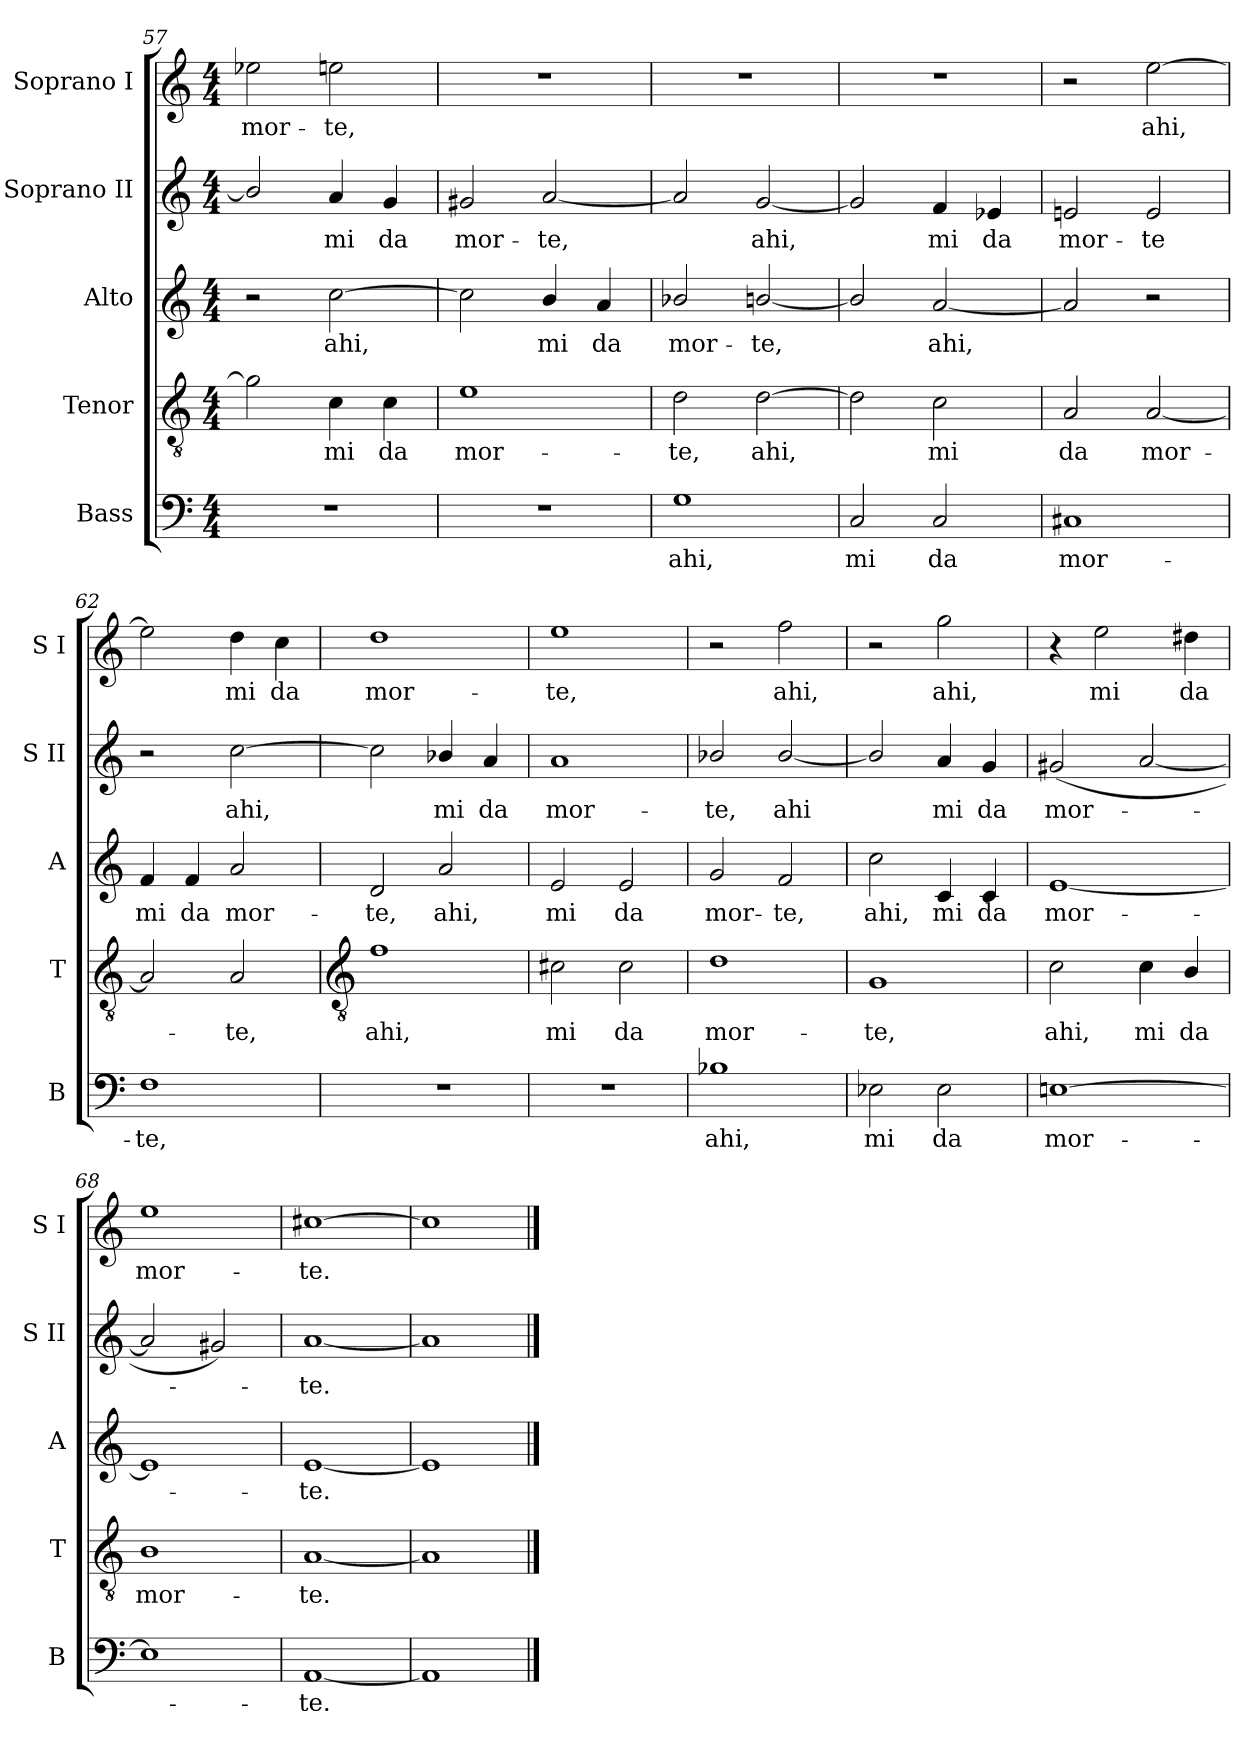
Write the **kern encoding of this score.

**kern	**text	**kern	**text	**kern	**text	**kern	**text	**kern	**text
*part5	*part5	*part4	*part4	*part3	*part3	*part2	*part2	*part1	*part1
*staff5	*staff5	*staff4	*staff4	*staff3	*staff3	*staff2	*staff2	*staff1	*staff1
*I"Bass	*	*I"Tenor	*	*I"Alto	*	*I"Soprano II	*	*I"Soprano I	*
*I'B	*	*I'T	*	*I'A	*	*I'S II	*	*I'S I	*
*clefF4	*	*clefGv2	*	*clefG2	*	*clefG2	*	*clefG2	*
*k[]	*	*k[]	*	*k[]	*	*k[]	*	*k[]	*
*C:	*	*C:	*	*C:	*	*C:	*	*C:	*
*M4/4	*	*M4/4	*	*M4/4	*	*M4/4	*	*M4/4	*
=57	=57	=57	=57	=57	=57	=57	=57	=57	=57
!	!	!	!	!	!	!	!	!	!LO:LY:b
1r	.	2g]	.	2r	.	2b/]	.	2ee-X	mor-
!	!	!	!LO:LY:b	!	!LO:LY:b	!	!LO:LY:b	!	!LO:LY:b
.	.	4c	mi	[2cc	ahi,	4a	mi	2een	-te,
!	!	!	!LO:LY:b	!	!	!	!LO:LY:b	!	!
.	.	4c	da	.	.	4g	da	.	.
=58	=58	=58	=58	=58	=58	=58	=58	=58	=58
!	!	!	!LO:LY:b	!	!	!	!LO:LY:b	!	!
1r	.	1e	mor-	2cc]	.	2g#X	mor-	1r	.
!	!	!	!	!	!LO:LY:b	!	!LO:LY:b	!	!
.	.	.	.	4b/	mi	[2a	-te,	.	.
!	!	!	!	!	!LO:LY:b	!	!	!	!
.	.	.	.	4a	da	.	.	.	.
=59	=59	=59	=59	=59	=59	=59	=59	=59	=59
!	!LO:LY:b	!	!LO:LY:b	!	!LO:LY:b	!	!	!	!
1G	ahi,	2d	-te,	2b-X/	mor-	2a]	.	1r	.
!	!	!	!LO:LY:b	!	!LO:LY:b	!	!LO:LY:b	!	!
.	.	[2d	ahi,	[2bn/	-te,	[2g	ahi,	.	.
=60	=60	=60	=60	=60	=60	=60	=60	=60	=60
!	!LO:LY:b	!	!	!	!	!	!	!	!
2C	mi	2d]	.	2b/]	.	2g]	.	1r	.
!	!LO:LY:b	!	!LO:LY:b	!	!LO:LY:b	!	!LO:LY:b	!	!
2C	da	2c	mi	[2a	ahi,	4f	mi	.	.
!	!	!	!	!	!	!	!LO:LY:b	!	!
.	.	.	.	.	.	4e-X	da	.	.
=61	=61	=61	=61	=61	=61	=61	=61	=61	=61
!	!LO:LY:b	!	!LO:LY:b	!	!LO:LY:b	!	!LO:LY:b	!	!
1C#X	mor-	2A	da	2a]	.	2en	mor-	2r	.
!	!	!	!LO:LY:b	!	!	!	!LO:LY:b	!	!LO:LY:b
.	.	[2A	mor-	2r	.	2e	-te	[2ee	ahi,
=62	=62	=62	=62	=62	=62	=62	=62	=62	=62
!	!LO:LY:b	!	!	!	!LO:LY:b	!	!	!	!
1F	-te,	2A]	.	4f	mi	2r	.	2ee]	.
!	!	!	!	!	!LO:LY:b	!	!	!	!
.	.	.	.	4f	da	.	.	.	.
!	!	!	!LO:LY:b	!	!LO:LY:b	!	!LO:LY:b	!	!LO:LY:b
.	.	2A	te,	2a	mor-	[2cc	ahi,	4dd	mi
!	!	!	!	!	!	!	!	!	!LO:LY:b
.	.	.	.	.	.	.	.	4cc	da
!!LO:LB:g=z
=63	=63	=63	=63	=63	=63	=63	=63	=63	=63
*	*	*clefGv2	*	*	*	*	*	*	*
!	!	!	!LO:LY:b	!	!LO:LY:b	!	!	!	!LO:LY:b
1r	.	1f	ahi,	2d	-te,	2cc]	.	1dd	mor-
!	!	!	!	!	!LO:LY:b	!	!LO:LY:b	!	!
.	.	.	.	2a	ahi,	4b-X/	mi	.	.
!	!	!	!	!	!	!	!LO:LY:b	!	!
.	.	.	.	.	.	4a	da	.	.
=64	=64	=64	=64	=64	=64	=64	=64	=64	=64
!	!	!	!LO:LY:b	!	!LO:LY:b	!	!LO:LY:b	!	!LO:LY:b
1r	.	2c#X	mi	2e	mi	1a	mor-	1ee	-te,
!	!	!	!LO:LY:b	!	!LO:LY:b	!	!	!	!
.	.	2c#	da	2e	da	.	.	.	.
=65	=65	=65	=65	=65	=65	=65	=65	=65	=65
!	!LO:LY:b	!	!LO:LY:b	!	!LO:LY:b	!	!LO:LY:b	!	!
1B-X	ahi,	1d	mor-	2g	mor-	2b-X/	-te,	2r	.
!	!	!	!	!	!LO:LY:b	!	!LO:LY:b	!	!LO:LY:b
.	.	.	.	2f	-te,	[2b-/	ahi	2ff	ahi,
=66	=66	=66	=66	=66	=66	=66	=66	=66	=66
!	!LO:LY:b	!	!LO:LY:b	!	!LO:LY:b	!	!	!	!
2E-X	mi	1G	-te,	2cc	ahi,	2b-/]	.	2r	.
!	!LO:LY:b	!	!	!	!LO:LY:b	!	!LO:LY:b	!	!LO:LY:b
2E-	da	.	.	4c	mi	4a	mi	2gg	ahi,
!	!	!	!	!	!LO:LY:b	!	!LO:LY:b	!	!
.	.	.	.	4c	da	4g	da	.	.
=67	=67	=67	=67	=67	=67	=67	=67	=67	=67
!	!LO:LY:b	!	!LO:LY:b	!	!LO:LY:b	!	!LO:LY:b	!	!
[1En	mor-	2c	ahi,	[1e	mor-	(<2g#X	mor-	4r	.
!	!	!	!	!	!	!	!	!	!LO:LY:b
.	.	.	.	.	.	.	.	2ee	mi
!	!	!	!LO:LY:b	!	!	!	!	!	!
.	.	4c	mi	.	.	[2a	.	.	.
!	!	!	!LO:LY:b	!	!	!	!	!	!LO:LY:b
.	.	4B/	da	.	.	.	.	4dd#X	da
=68	=68	=68	=68	=68	=68	=68	=68	=68	=68
!	!	!	!LO:LY:b	!	!	!	!	!	!LO:LY:b
1E]	.	1B	mor-	1e]	.	2a]	.	1ee	mor-
.	.	.	.	.	.	2g#X)	.	.	.
=69	=69	=69	=69	=69	=69	=69	=69	=69	=69
!	!LO:LY:b	!	!LO:LY:b	!	!LO:LY:b	!	!LO:LY:b	!	!LO:LY:b
[1AA	te.	[1A	-te.	[1e	te.	[1a	te.	[1cc#X	-te.
=70	=70	=70	=70	=70	=70	=70	=70	=70	=70
1AA]	.	1A]	.	1e]	.	1a]	.	1cc#]	.
==	==	==	==	==	==	==	==	==	==
*-	*-	*-	*-	*-	*-	*-	*-	*-	*-
